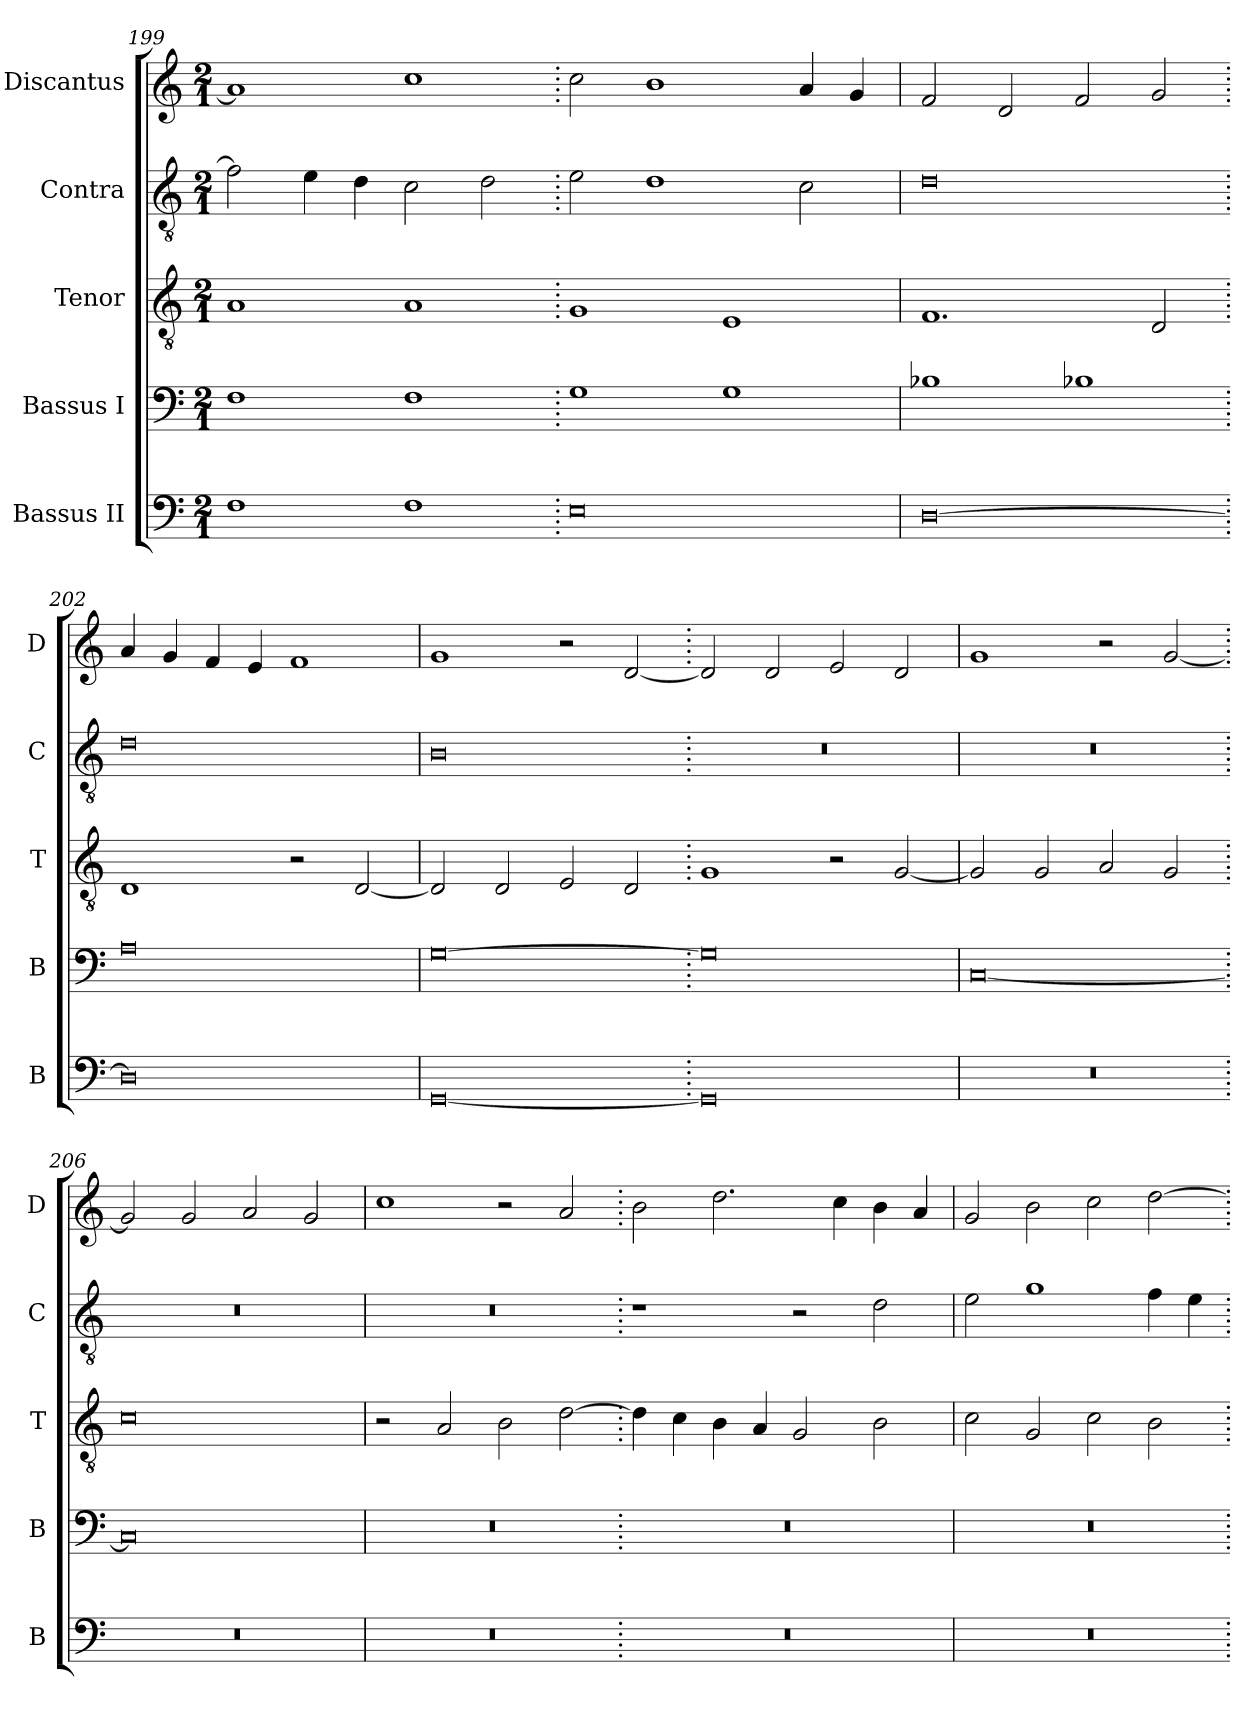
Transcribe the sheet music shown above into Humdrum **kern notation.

**kern	**kern	**kern	**kern	**kern
*part5	*part4	*part3	*part2	*part1
*staff5	*staff4	*staff3	*staff2	*staff1
*I"Bassus II	*I"Bassus I	*I"Tenor	*I"Contra	*I"Discantus
*I'B	*I'B	*I'T	*I'C	*I'D
*clefF4	*clefF4	*clefGv2	*clefGv2	*clefG2
*k[]	*k[]	*k[]	*k[]	*k[]
*M2/1	*M2/1	*M2/1	*M2/1	*M2/1
=199	=199	=199	=199	=199
1F	1F	1A	2f\]	1a]
.	.	.	4e\	.
.	.	.	4d\	.
1F	1F	1A	2c\	1cc
.	.	.	2d\	.
=200.	=200.	=200.	=200.	=200.
0E	1G	1G	2e\	2cc\
.	.	.	1d	1b
.	1G	1E	.	.
.	.	.	2c\	4a/
.	.	.	.	4g/
=201	=201	=201	=201	=201
[0D	1B-X	1.F	0d	2f/
.	.	.	.	2d/
.	1B-X	.	.	2f/
.	.	2D/	.	2g/
=202.	=202.	=202.	=202.	=202.
0D]	0A	1D	0d	4a/
.	.	.	.	4g/
.	.	.	.	4f/
.	.	.	.	4e/
.	.	2r	.	1f
.	.	[2D/	.	.
=203	=203	=203	=203	=203
[0GG	[0G	2D/]	0B	1g
.	.	2D/	.	.
.	.	2E/	.	2r
.	.	2D/	.	[2d/
=204.	=204.	=204.	=204.	=204.
0GG]	0G]	1G	0r	2d/]
.	.	.	.	2d/
.	.	2r	.	2e/
.	.	[2G/	.	2d/
=205	=205	=205	=205	=205
0r	[0C	2G/]	0r	1g
.	.	2G/	.	.
.	.	2A/	.	2r
.	.	2G/	.	[2g/
=206.	=206.	=206.	=206.	=206.
0r	0C]	0c	0r	2g/]
.	.	.	.	2g/
.	.	.	.	2a/
.	.	.	.	2g/
=207	=207	=207	=207	=207
0r	0r	2r	0r	1cc
.	.	2A/	.	.
.	.	2B\	.	2r
.	.	[2d\	.	2a/
=208.	=208.	=208.	=208.	=208.
0r	0r	4d\]	1r	2b\
.	.	4c\	.	.
.	.	4B\	.	2.dd\
.	.	4A/	.	.
.	.	2G/	2r	.
.	.	.	.	4cc\
.	.	2B\	2d\	4b\
.	.	.	.	4a/
=209	=209	=209	=209	=209
0r	0r	2c\	2e\	2g/
.	.	2G/	1g	2b\
.	.	2c\	.	2cc\
.	.	2B\	4f\	[2dd\
.	.	.	4e\	.
=.	=.	=.	=.	=.
*-	*-	*-	*-	*-
